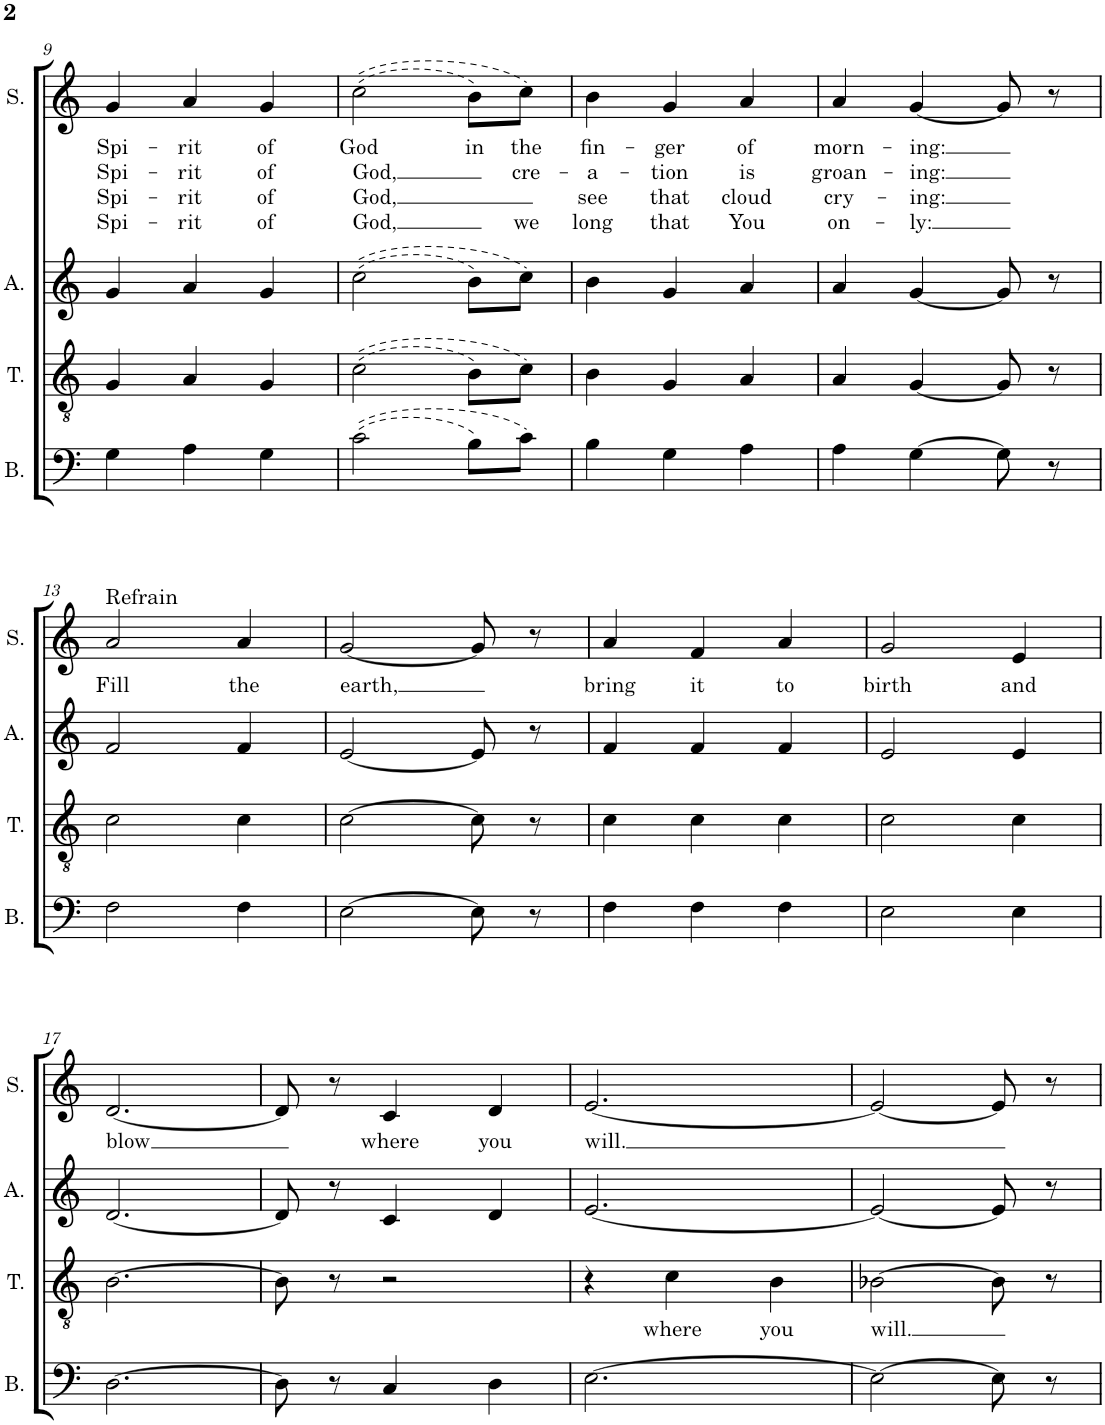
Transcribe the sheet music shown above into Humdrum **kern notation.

**kern	**kern	**text	**kern	**kern	**text	**text	**text	**text
*part4	*part3	*part3	*part2	*part1	*part1	*part1	*part1	*part1
*staff4	*staff3	*staff3	*staff2	*staff1	*staff1	*staff1	*staff1	*staff1
*I"Bass	*I"Tenor	*	*I"Alto	*I"Soprano	*	*	*	*
*I'B.	*I'T.	*	*I'A.	*I'S.	*	*	*	*
!!LO:PB:g=z
*clefF4	*clefGv2	*	*clefG2	*clefG2	*	*	*	*
*k[]	*k[]	*	*k[]	*k[]	*	*	*	*
*M3/4	*M3/4	*	*M3/4	*M3/4	*	*	*	*
=9	=9	=9	=9	=9	=9	=9	=9	=9
!	!	!	!	!	!LO:LY:b	!LO:LY:b	!LO:LY:b	!LO:LY:b
4G\	4G/	.	4g/	4g/	Spi-	Spi-	Spi-	Spi-
!	!	!	!	!	!LO:LY:b	!LO:LY:b	!LO:LY:b	!LO:LY:b
4A\	4A/	.	4a/	4a/	-rit	-rit	-rit	-rit
!	!	!	!	!	!LO:LY:b	!LO:LY:b	!LO:LY:b	!LO:LY:b
4G\	4G/	.	4g/	4g/	of	of	of	of
=10	=10	=10	=10	=10	=10	=10	=10	=10
!	!	!	!	!	!LO:LY:b	!LO:LY:b	!LO:LY:b	!LO:LY:b
((2c\	((2c\	.	((2cc\	((2cc\	God	God,	God,	God,
!	!	!	!	!	!LO:LY:b	!	!	!
8B\L)	8B\L)	.	8b\L)	8b\L)	in	.	.	.
!	!	!	!	!	!LO:LY:b	!LO:LY:b	!	!LO:LY:b
8c\J)	8c\J)	.	8cc\J)	8cc\J)	the	cre-	.	we
=11	=11	=11	=11	=11	=11	=11	=11	=11
!	!	!	!	!	!LO:LY:b	!LO:LY:b	!LO:LY:b	!LO:LY:b
4B\	4B\	.	4b\	4b\	fin-	-a-	see	long
!	!	!	!	!	!LO:LY:b	!LO:LY:b	!LO:LY:b	!LO:LY:b
4G\	4G/	.	4g/	4g/	-ger	-tion	that	that
!	!	!	!	!	!LO:LY:b	!LO:LY:b	!LO:LY:b	!LO:LY:b
4A\	4A/	.	4a/	4a/	of	is	cloud	You
=12	=12	=12	=12	=12	=12	=12	=12	=12
!	!	!	!	!	!LO:LY:b	!LO:LY:b	!LO:LY:b	!LO:LY:b
4A\	4A/	.	4a/	4a/	morn-	groan-	cry-	on-
!	!	!	!	!	!LO:LY:b	!LO:LY:b	!LO:LY:b	!LO:LY:b
[4G\	[4G/	.	[4g/	[4g/	-ing:	-ing:	-ing:	-ly:
8G\]	8G/]	.	8g/]	8g/]	.	.	.	.
8r	8r	.	8r	8r	.	.	.	.
!!LO:LB:g=z
=13	=13	=13	=13	=13	=13	=13	=13	=13
!	!	!	!	!LO:TX:a:t=Refrain	!	!	!	!
!	!	!	!	!	!LO:LY:b	!	!	!
2F\	2c\	.	2f/	2a/	Fill	.	.	.
!	!	!	!	!	!LO:LY:b	!	!	!
4F\	4c\	.	4f/	4a/	the	.	.	.
=14	=14	=14	=14	=14	=14	=14	=14	=14
!	!	!	!	!	!LO:LY:b	!	!	!
[2E\	[2c\	.	[2e/	[2g/	earth,	.	.	.
8E\]	8c\]	.	8e/]	8g/]	.	.	.	.
8r	8r	.	8r	8r	.	.	.	.
=15	=15	=15	=15	=15	=15	=15	=15	=15
!	!	!	!	!	!LO:LY:b	!	!	!
4F\	4c\	.	4f/	4a/	bring	.	.	.
!	!	!	!	!	!LO:LY:b	!	!	!
4F\	4c\	.	4f/	4f/	it	.	.	.
!	!	!	!	!	!LO:LY:b	!	!	!
4F\	4c\	.	4f/	4a/	to	.	.	.
=16	=16	=16	=16	=16	=16	=16	=16	=16
!	!	!	!	!	!LO:LY:b	!	!	!
2E\	2c\	.	2e/	2g/	birth	.	.	.
!	!	!	!	!	!LO:LY:b	!	!	!
4E\	4c\	.	4e/	4e/	and	.	.	.
!!LO:LB:g=z
=17	=17	=17	=17	=17	=17	=17	=17	=17
!	!	!	!	!	!LO:LY:b	!	!	!
[2.D\	[2.B\	.	[2.d/	[2.d/	blow	.	.	.
=18	=18	=18	=18	=18	=18	=18	=18	=18
8D\]	8B\]	.	8d/]	8d/]	.	.	.	.
8r	8r	.	8r	8r	.	.	.	.
!	!	!	!	!	!LO:LY:b	!	!	!
4C/	2r	.	4c/	4c/	where	.	.	.
!	!	!	!	!	!LO:LY:b	!	!	!
4D\	.	.	4d/	4d/	you	.	.	.
=19	=19	=19	=19	=19	=19	=19	=19	=19
!	!	!	!	!	!LO:LY:b	!	!	!
[2.E\	4r	.	[2.e/	[2.e/	will.	.	.	.
!	!	!LO:LY:b	!	!	!	!	!	!
.	4c\	where	.	.	.	.	.	.
!	!	!LO:LY:b	!	!	!	!	!	!
.	4B\	you	.	.	.	.	.	.
=20	=20	=20	=20	=20	=20	=20	=20	=20
!	!	!LO:LY:b	!	!	!	!	!	!
2E\_	[2B-X\	will.	2e/_	2e/_	.	.	.	.
8E\]	8B-\]	.	8e/]	8e/]	.	.	.	.
8r	8r	.	8r	8r	.	.	.	.
=	=	=	=	=	=	=	=	=
*-	*-	*-	*-	*-	*-	*-	*-	*-
